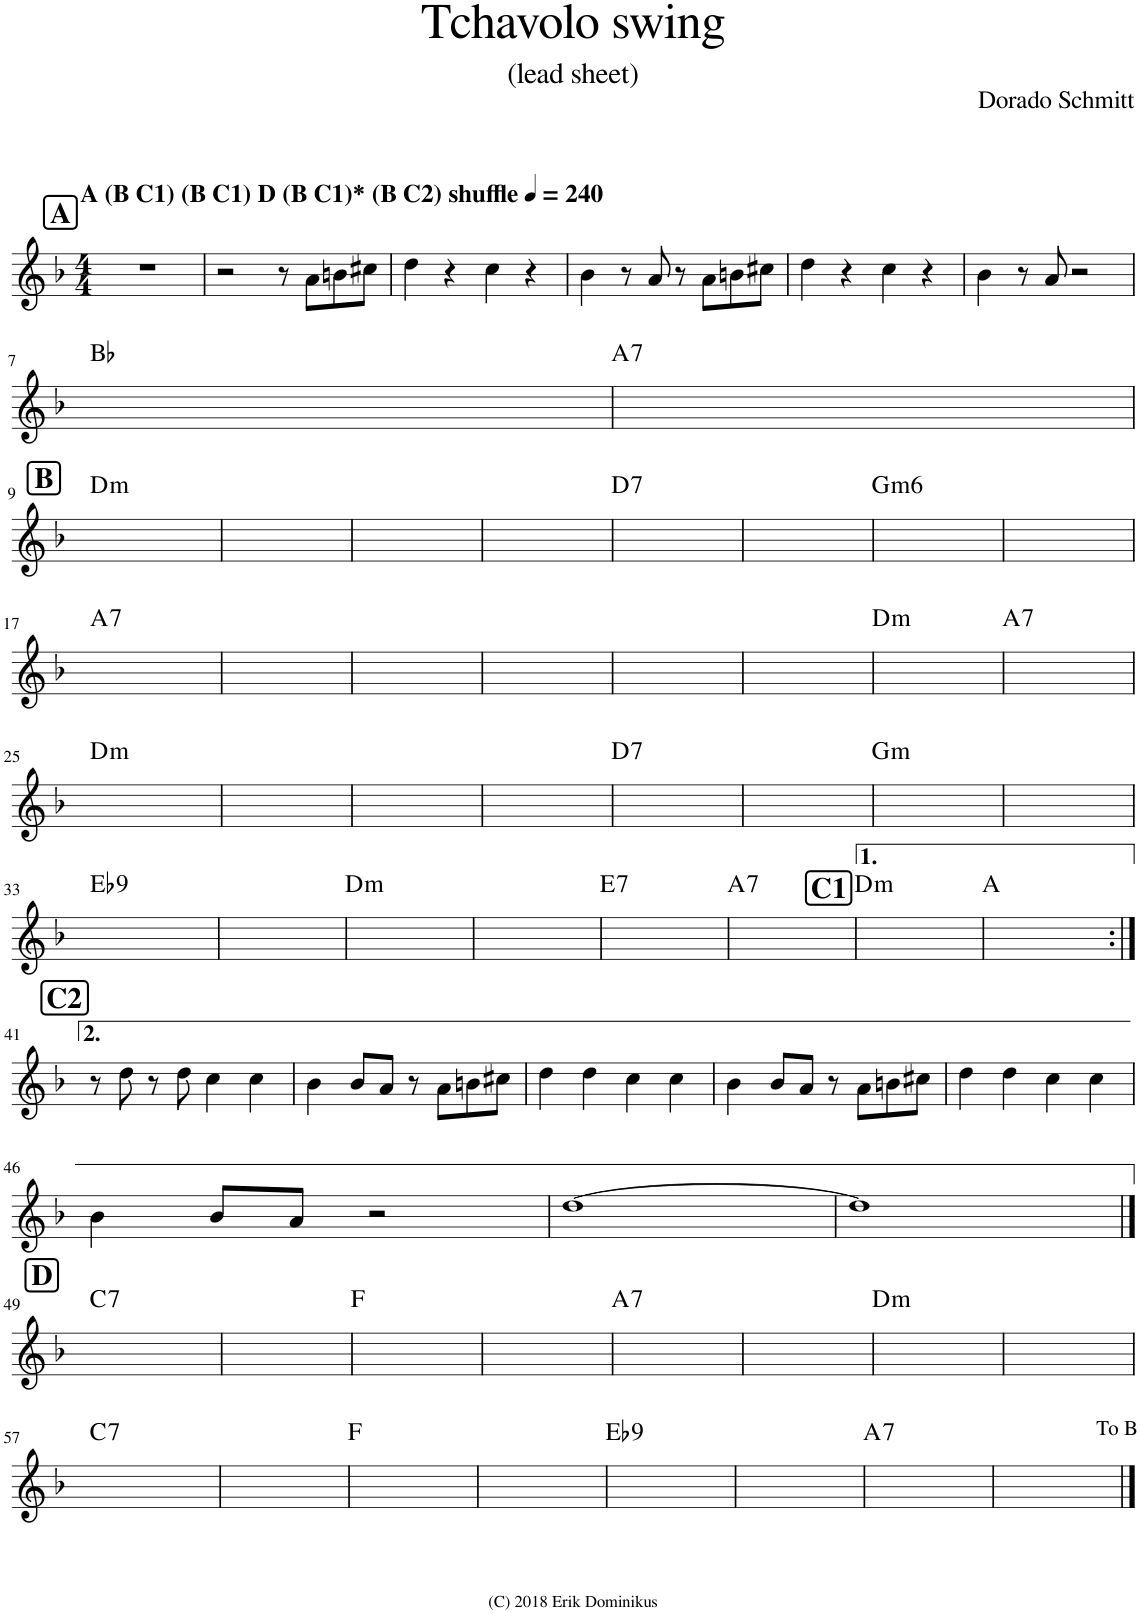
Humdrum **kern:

**kern	**harte
*part1	*part1
*staff1	*
*I"Piano	*
*I'Pno.	*
*clefG2	*
*k[b-]	*
*M4/4	*
*MM240	*
!!LO:REH:place=s1:a:B:cj:fs=14:t=A
=1	=1
!LO:TX:a:B:t=A (B C1) (B C1) D (B C1)* (B C2) shuffle	!
1r	.
=2	=2
2r	.
8r	.
8a\L	.
8bn\	.
8cc#X\J	.
=3	=3
4dd\	.
4r	.
4cc\	.
4r	.
=4	=4
4b-\	.
8r	.
8a/	.
8r	.
8a\L	.
8bn\	.
8cc#X\J	.
=5	=5
4dd\	.
4r	.
4cc\	.
4r	.
=6	=6
4b-\	.
8r	.
8a/	.
2r	.
!!LO:LB:g=z
=7	=7
1ryy	Bb:maj
=8	=8
!	!LO:H:kt=7
1ryy	A:7
!!LO:LB:g=z
!!LO:REH:place=s1:a:B:cj:fs=14:t=B
=9	=9
!	!LO:H:kt=m
1ryy	D:min
=10	=10
1ryy	.
=11	=11
1ryy	.
=12	=12
1ryy	.
=13	=13
!	!LO:H:kt=7
1ryy	D:7
=14	=14
1ryy	.
=15	=15
!	!LO:H:kt=m6
1ryy	G:min6
=16	=16
1ryy	.
!!LO:LB:g=z
=17	=17
!	!LO:H:kt=7
1ryy	A:7
=18	=18
1ryy	.
=19	=19
1ryy	.
=20	=20
1ryy	.
=21	=21
1ryy	.
=22	=22
1ryy	.
=23	=23
!	!LO:H:kt=m
1ryy	D:min
=24	=24
!	!LO:H:kt=7
1ryy	A:7
!!LO:LB:g=z
=25	=25
!	!LO:H:kt=m
1ryy	D:min
=26	=26
1ryy	.
=27	=27
1ryy	.
=28	=28
1ryy	.
=29	=29
!	!LO:H:kt=7
1ryy	D:7
=30	=30
1ryy	.
=31	=31
!	!LO:H:kt=m
1ryy	G:min
=32	=32
1ryy	.
!!LO:LB:g=z
=33	=33
!	!LO:H:kt=9
1ryy	Eb:9
=34	=34
1ryy	.
=35	=35
!	!LO:H:kt=m
1ryy	D:min
=36	=36
1ryy	.
=37	=37
!	!LO:H:kt=7
1ryy	E:7
=38	=38
!	!LO:H:kt=7
1ryy	A:7
!!LO:REH:place=s1:a:B:cj:fs=14:t=C1
=39	=39
!	!LO:H:kt=m
1ryy	D:min
=40	=40
1ryy	A:maj
!!LO:LB:g=z
!!LO:REH:place=s1:a:B:cj:fs=14:t=C2
=41:|!	=41:|!
8r	.
8dd\	.
8r	.
8dd\	.
4cc\	.
4cc\	.
=42	=42
4b-\	.
8b-/L	.
8a/J	.
8r	.
8a\L	.
8bn\	.
8cc#X\J	.
=43	=43
4dd\	.
4dd\	.
4cc\	.
4cc\	.
=44	=44
4b-\	.
8b-/L	.
8a/J	.
8r	.
8a\L	.
8bn\	.
8cc#X\J	.
=45	=45
4dd\	.
4dd\	.
4cc\	.
4cc\	.
!!LO:LB:g=z
=46	=46
4b-\	.
8b-/L	.
8a/J	.
2r	.
=47	=47
[1dd	.
=48	=48
1dd]	.
!!LO:LB:g=z
!!LO:REH:place=s1:a:B:cj:fs=14:t=D
==49	==49
!	!LO:H:kt=7
1ryy	C:7
=50	=50
1ryy	.
=51	=51
1ryy	F:maj
=52	=52
1ryy	.
=53	=53
!	!LO:H:kt=7
1ryy	A:7
=54	=54
1ryy	.
=55	=55
!	!LO:H:kt=m
1ryy	D:min
=56	=56
1ryy	.
!!LO:LB:g=z
=57	=57
!	!LO:H:kt=7
1ryy	C:7
=58	=58
1ryy	.
=59	=59
1ryy	F:maj
=60	=60
1ryy	.
=61	=61
!	!LO:H:kt=9
1ryy	Eb:9
=62	=62
1ryy	.
=63	=63
!	!LO:H:kt=7
1ryy	A:7
=64	=64
!LO:TX:a:t=To B	!
1ryy	.
==	==
*-	*-
